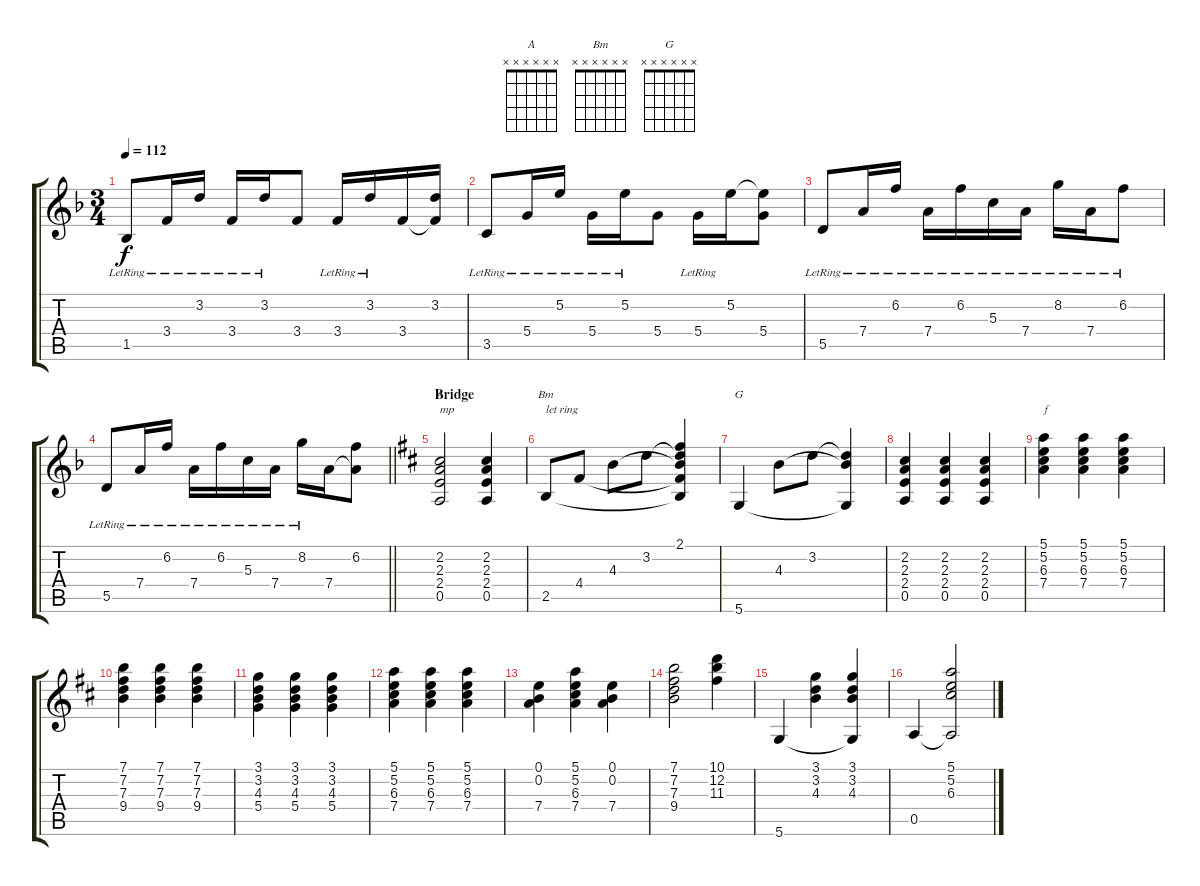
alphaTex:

\track "" {instrument acousticguitarsteel}
\staff {score tabs}
\tuning (E4 B3 G3 D3 A2 D2) {hide}
\chord ("A" x x x x x x)
\chord ("Bm" x x x x x x)
\chord ("G" x x x x x x)
\ts (3 4)
\tempo 112
\clef g2
\ks dminor
1.5{lr}.8{dy f volume 9} 3.4{lr}.16 3.2{lr}.16 3.4{lr}.16 3.2{lr}.16 3.4.8 3.4{lr}.16 3.2{lr}.16 3.4.16 (3.2 3.4{t}).16 |
3.5{lr}.8 5.4{lr}.16 5.2{lr}.16 5.4{lr}.16 5.2{lr}.16 5.4.8 5.4{lr}.16 5.2.16 (5.2{t} 5.4).8 |
5.5{lr}.8 7.4{lr}.16 6.2{lr}.16 7.4{lr}.16 6.2{lr}.16 5.3{lr}.16 7.4{lr}.16 8.2{lr}.16 7.4{lr}.16 6.2{lr}.8 |
\barLineRight lightlight
5.5{lr}.8 7.4{lr}.16 6.2{lr}.16 7.4{lr}.16 6.2{lr}.16 5.3{lr}.16 7.4{lr}.16 8.2{lr}.16 7.4.16 (6.2 7.4{t}).8 |
\section ("" "Bridge")
\ks bminor
(2.2 2.3 2.4 0.5).2{ch "A" txt "mp"} (2.2 2.3 2.4 0.5).4 |
2.5.8{ch "Bm" txt "let ring" volume 12} 4.4.8 4.3.8 3.2.8 (2.1 3.2{t} 4.3{t} 4.4{t} 2.5{t}).4 |
5.6.4{ch "G" volume 12} 4.3.8 3.2.8 (3.2{t} 4.3{t} 5.6{t}).4 |
(2.2 2.3 2.4 0.5).4{volume 9} (2.2 2.3 2.4 0.5).4 (2.2 2.3 2.4 0.5).4 |
(5.1 5.2 6.3 7.4).4{txt "f" volume 10} (5.1 5.2 6.3 7.4).4 (5.1 5.2 6.3 7.4).4 |
(7.1 7.2 7.3 9.4).4{volume 10} (7.1 7.2 7.3 9.4).4 (7.1 7.2 7.3 9.4).4 |
(3.1 3.2 4.3 5.4).4{volume 10} (3.1 3.2 4.3 5.4).4 (3.1 3.2 4.3 5.4).4 |
(5.1 5.2 6.3 7.4).4{volume 10} (5.1 5.2 6.3 7.4).4 (5.1 5.2 6.3 7.4).4 |
(0.1 0.2 7.4).4{volume 10} (5.1 5.2 6.3 7.4).4 (0.1 0.2 7.4).4 |
(7.1 7.2 7.3 9.4).2{volume 10} (10.1 12.2 11.3).4 |
5.6.4{volume 10} (3.1 3.2 4.3).4 (3.1 3.2 4.3 5.6{t}).4 |
0.5.4{volume 10} (5.1 5.2 6.3 0.5{t}).2
